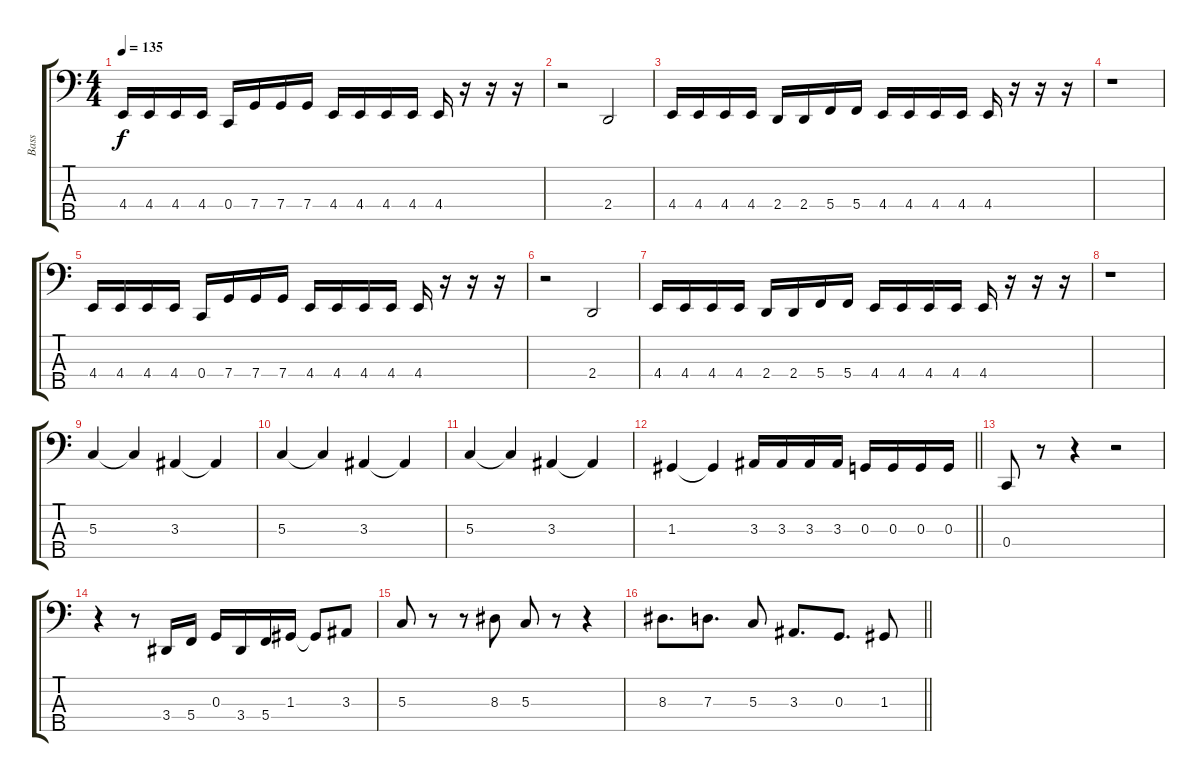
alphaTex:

\track ("Bass" "Bass") {instrument electricbasspick}
\staff {score tabs}
\tuning (F2 C2 G1 C1 A0) {hide}
\ts (4 4)
\tempo 135
\clef f4
\ks c
4.4.16{dy f instrument electricbasspick} 4.4.16 4.4.16 4.4.16 0.4.16 7.4.16 7.4.16 7.4.16 4.4.16 4.4.16 4.4.16 4.4.16 4.4.16 r.16 r.16 r.16 |
r.2 2.4.2 |
4.4.16 4.4.16 4.4.16 4.4.16 2.4.16 2.4.16 5.4.16 5.4.16 4.4.16 4.4.16 4.4.16 4.4.16 4.4.16 r.16 r.16 r.16 |
r.1 |
4.4.16 4.4.16 4.4.16 4.4.16 0.4.16 7.4.16 7.4.16 7.4.16 4.4.16 4.4.16 4.4.16 4.4.16 4.4.16 r.16 r.16 r.16 |
r.2 2.4.2 |
4.4.16 4.4.16 4.4.16 4.4.16 2.4.16 2.4.16 5.4.16 5.4.16 4.4.16 4.4.16 4.4.16 4.4.16 4.4.16 r.16 r.16 r.16 |
r.1 |
5.3.4 5.3{t}.4 3.3.4 3.3{t}.4 |
5.3.4 5.3{t}.4 3.3.4 3.3{t}.4 |
5.3.4 5.3{t}.4 3.3.4 3.3{t}.4 |
\barLineRight lightlight
1.3.4 1.3{t}.4 3.3.16 3.3.16 3.3.16 3.3.16 0.3.16 0.3.16 0.3.16 0.3.16 |
0.4.8 r.8 r.4 r.2 |
r.4 r.8 3.4.16 5.4.16 0.3.16 3.4.16 5.4.16 1.3.16 1.3{t}.8 3.3.8 |
5.3.8 r.8 r.8 8.3.8 5.3.8 r.8 r.4 |
\barLineRight lightlight
8.3.8{d} 7.3.8{d} 5.3.8 3.3.8{d} 0.3.8{d} 1.3.8
